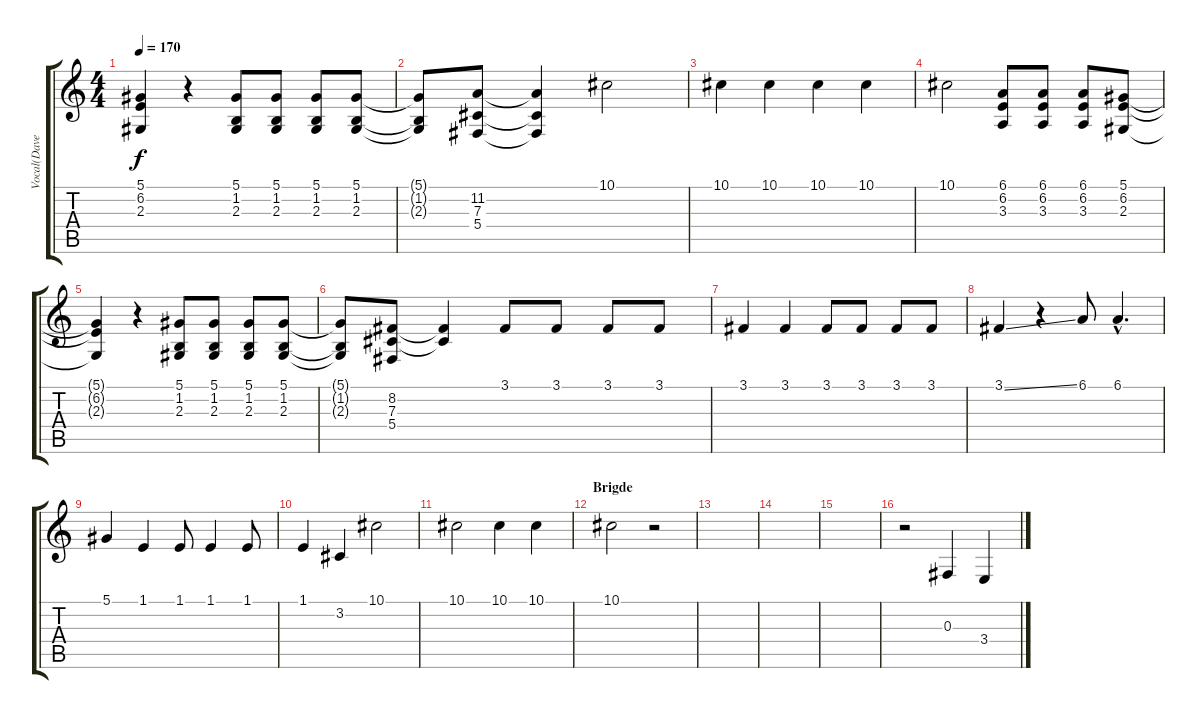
\track ("Vocal(Davey Havok) and Coral" "Vocal(Dave") {instrument synthvoice}
\staff {score tabs}
\tuning (Eb4 Bb3 Gb3 Db3 Ab2 Eb2) {hide}
\ts (4 4)
\tempo 170
\clef g2
\ks c
(5.1{t} 6.2{t} 2.3{t}).4{dy f} r.4 (5.1 1.2 2.3).8 (5.1 1.2 2.3).8 (5.1 1.2 2.3).8 (5.1 1.2 2.3).8 |
(5.1{t} 1.2{t} 2.3{t}).8 (11.2 7.3 5.4).8 (11.2{t} 7.3{t} 5.4{t}).4 10.1.2 |
10.1.4 10.1.4 10.1.4 10.1.4 |
10.1.2 (6.1 6.2 3.3).8 (6.1 6.2 3.3).8 (6.1 6.2 3.3).8 (5.1 6.2 2.3).8 |
(5.1{t} 6.2{t} 2.3{t}).4 r.4 (5.1 1.2 2.3).8 (5.1 1.2 2.3).8 (5.1 1.2 2.3).8 (5.1 1.2 2.3).8 |
(5.1{t} 1.2{t} 2.3{t}).8 (8.2 7.3 5.4).8 (8.2{t} 7.3{t}).4 3.1.8 3.1.8 3.1.8 3.1.8 |
3.1.4 3.1.4 3.1.8 3.1.8 3.1.8 3.1.8 |
3.1{ss}.4 r.4 6.1.8 6.1{hac}.4{d} |
5.1.4 1.1.4 1.1.8 1.1.4 1.1.8 |
1.1.4 3.2.4 10.1.2 |
10.1.2 10.1.4 10.1.4 |
\section ("" "Brigde")
10.1.2 r.2 |
|
|
|
r.2 0.3.4 3.4.4
